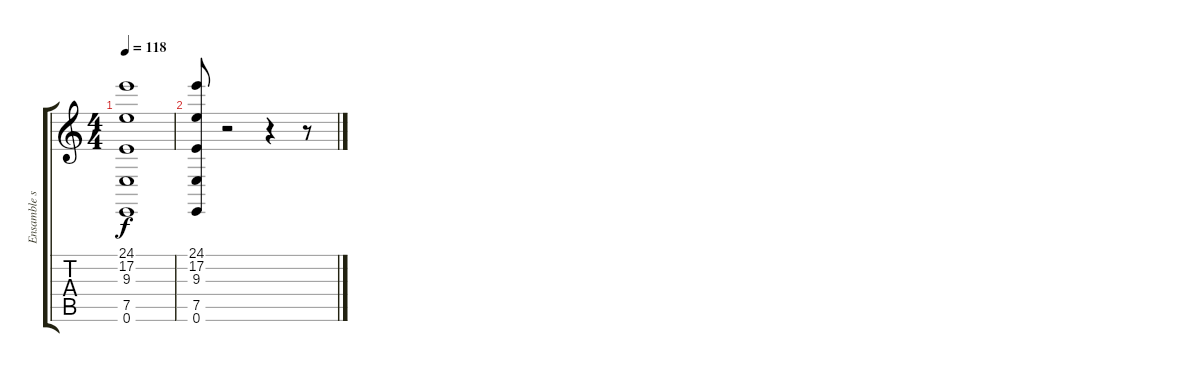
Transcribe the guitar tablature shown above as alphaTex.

\track ("Ensamble strings" "Ensamble s") {instrument stringensemble1}
\staff {score tabs}
\tuning (E4 B3 G3 D3 A2 E2) {hide}
\ts (4 4)
\tempo 118
\clef g2
\ks c
(24.1 17.2 9.3 7.5 0.6).1{dy f} |
(24.1 17.2 9.3 7.5 0.6).8 r.2 r.4 r.8
